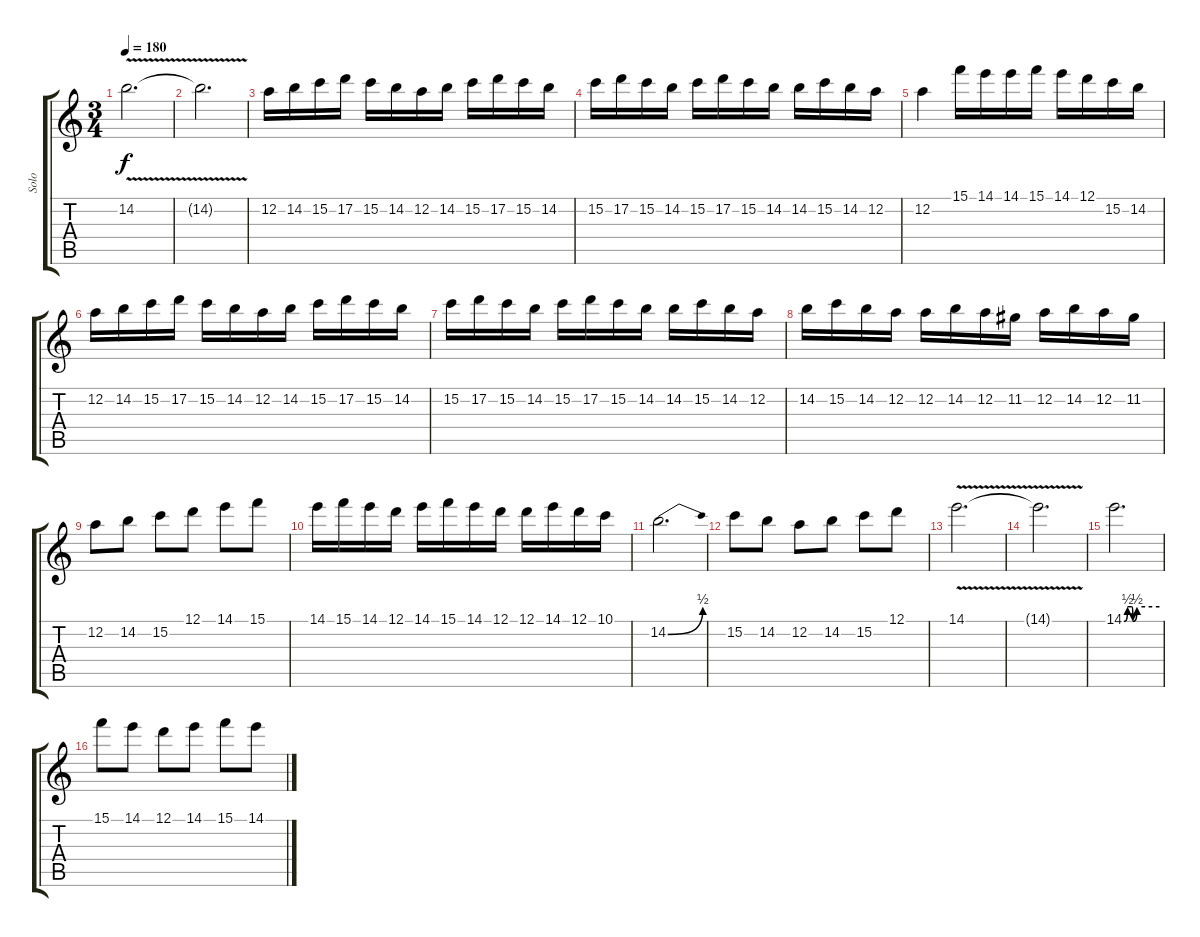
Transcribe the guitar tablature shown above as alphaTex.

\track ("Solo" "Solo") {instrument overdrivenguitar}
\staff {score tabs}
\tuning (D4 A3 F3 C3 G2 C2) {hide}
\ts (3 4)
\tempo 180
\clef g2
\ks c
14.2{v}.2{d dy f} |
14.2{t}.2{d} |
12.2.16 14.2.16 15.2.16 17.2.16 15.2.16 14.2.16 12.2.16 14.2.16 15.2.16 17.2.16 15.2.16 14.2.16 |
15.2.16 17.2.16 15.2.16 14.2.16 15.2.16 17.2.16 15.2.16 14.2.16 14.2.16 15.2.16 14.2.16 12.2.16 |
12.2.4 15.1.16 14.1.16 14.1.16 15.1.16 14.1.16 12.1.16 15.2.16 14.2.16 |
12.2.16 14.2.16 15.2.16 17.2.16 15.2.16 14.2.16 12.2.16 14.2.16 15.2.16 17.2.16 15.2.16 14.2.16 |
15.2.16 17.2.16 15.2.16 14.2.16 15.2.16 17.2.16 15.2.16 14.2.16 14.2.16 15.2.16 14.2.16 12.2.16 |
14.2.16 15.2.16 14.2.16 12.2.16 12.2.16 14.2.16 12.2.16 11.2.16 12.2.16 14.2.16 12.2.16 11.2.16 |
12.2.8 14.2.8 15.2.8 12.1.8 14.1.8 15.1.8 |
14.1.16 15.1.16 14.1.16 12.1.16 14.1.16 15.1.16 14.1.16 12.1.16 12.1.16 14.1.16 12.1.16 10.1.16 |
14.2{be (bend 0 0 60 2)}.2{d} |
15.2.8 14.2.8 12.2.8 14.2.8 15.2.8 12.1.8 |
14.1{v}.2{d} |
14.1{t}.2{d} |
14.1{be (custom 0 0 6 2 13 2 15 0 22 2 60 2)}.2{d} |
15.1.8 14.1.8 12.1.8 14.1.8 15.1.8 14.1.8
